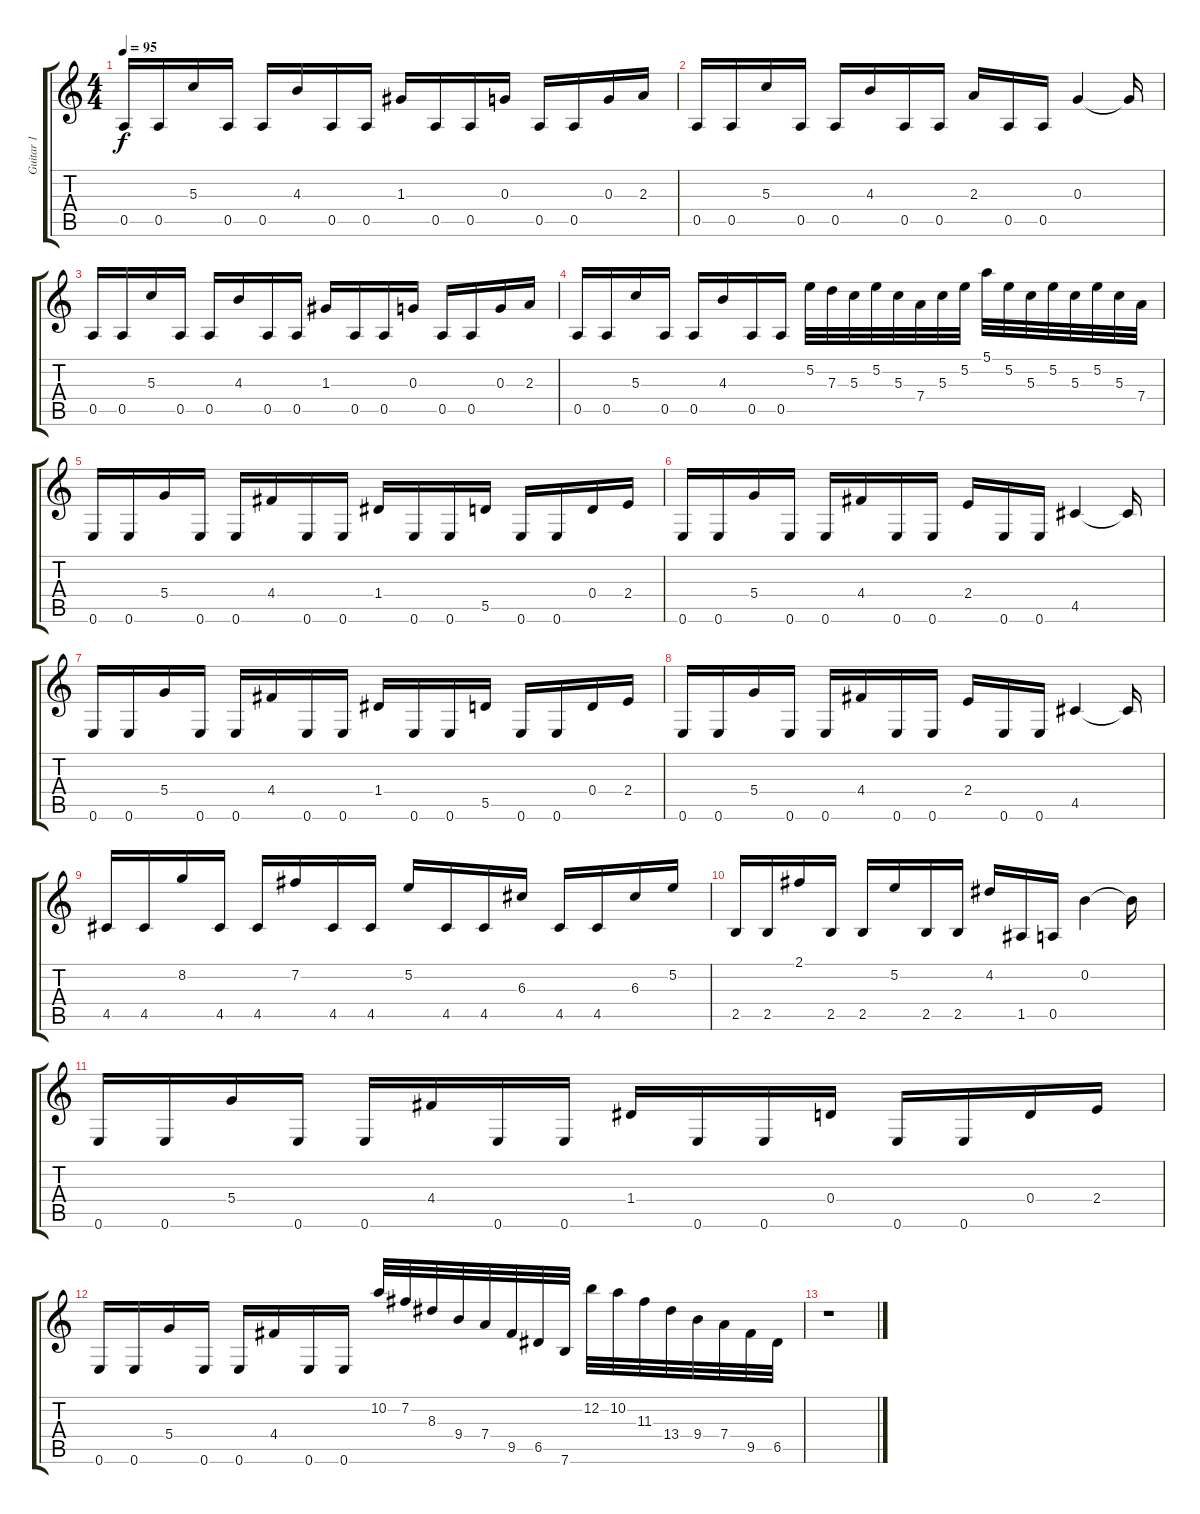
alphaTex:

\track ("Guitar 1" "Guitar 1") {instrument overdrivenguitar}
\staff {score tabs}
\tuning (E4 B3 G3 D3 A2 E2) {hide}
\ts (4 4)
\tempo 95
\clef g2
\ks c
0.5.16{dy f} 0.5.16 5.3.16 0.5.16 0.5.16 4.3.16 0.5.16 0.5.16 1.3.16 0.5.16 0.5.16 0.3.16 0.5.16 0.5.16 0.3.16 2.3.16 |
0.5.16 0.5.16 5.3.16 0.5.16 0.5.16 4.3.16 0.5.16 0.5.16 2.3.16 0.5.16 0.5.16 0.3.4 0.3{t}.16 |
0.5.16 0.5.16 5.3.16 0.5.16 0.5.16 4.3.16 0.5.16 0.5.16 1.3.16 0.5.16 0.5.16 0.3.16 0.5.16 0.5.16 0.3.16 2.3.16 |
0.5.16 0.5.16 5.3.16 0.5.16 0.5.16 4.3.16 0.5.16 0.5.16 5.2.32 7.3.32 5.3.32 5.2.32 5.3.32 7.4.32 5.3.32 5.2.32 5.1.32 5.2.32 5.3.32 5.2.32 5.3.32 5.2.32 5.3.32 7.4.32 |
0.6.16 0.6.16 5.4.16 0.6.16 0.6.16 4.4.16 0.6.16 0.6.16 1.4.16 0.6.16 0.6.16 5.5.16 0.6.16 0.6.16 0.4.16 2.4.16 |
0.6.16 0.6.16 5.4.16 0.6.16 0.6.16 4.4.16 0.6.16 0.6.16 2.4.16 0.6.16 0.6.16 4.5.4 4.5{t}.16 |
0.6.16 0.6.16 5.4.16 0.6.16 0.6.16 4.4.16 0.6.16 0.6.16 1.4.16 0.6.16 0.6.16 5.5.16 0.6.16 0.6.16 0.4.16 2.4.16 |
0.6.16 0.6.16 5.4.16 0.6.16 0.6.16 4.4.16 0.6.16 0.6.16 2.4.16 0.6.16 0.6.16 4.5.4 4.5{t}.16 |
4.5.16 4.5.16 8.2.16 4.5.16 4.5.16 7.2.16 4.5.16 4.5.16 5.2.16 4.5.16 4.5.16 6.3.16 4.5.16 4.5.16 6.3.16 5.2.16 |
2.5.16 2.5.16 2.1.16 2.5.16 2.5.16 5.2.16 2.5.16 2.5.16 4.2.16 1.5.16 0.5.16 0.2.4 0.2{t}.16 |
0.6.16 0.6.16 5.4.16 0.6.16 0.6.16 4.4.16 0.6.16 0.6.16 1.4.16 0.6.16 0.6.16 0.4.16 0.6.16 0.6.16 0.4.16 2.4.16 |
0.6.16 0.6.16 5.4.16 0.6.16 0.6.16 4.4.16 0.6.16 0.6.16 10.2.32 7.2.32 8.3.32 9.4.32 7.4.32 9.5.32 6.5.32 7.6.32 12.2.32 10.2.32 11.3.32 13.4.32 9.4.32 7.4.32 9.5.32 6.5.32 |
r.1
